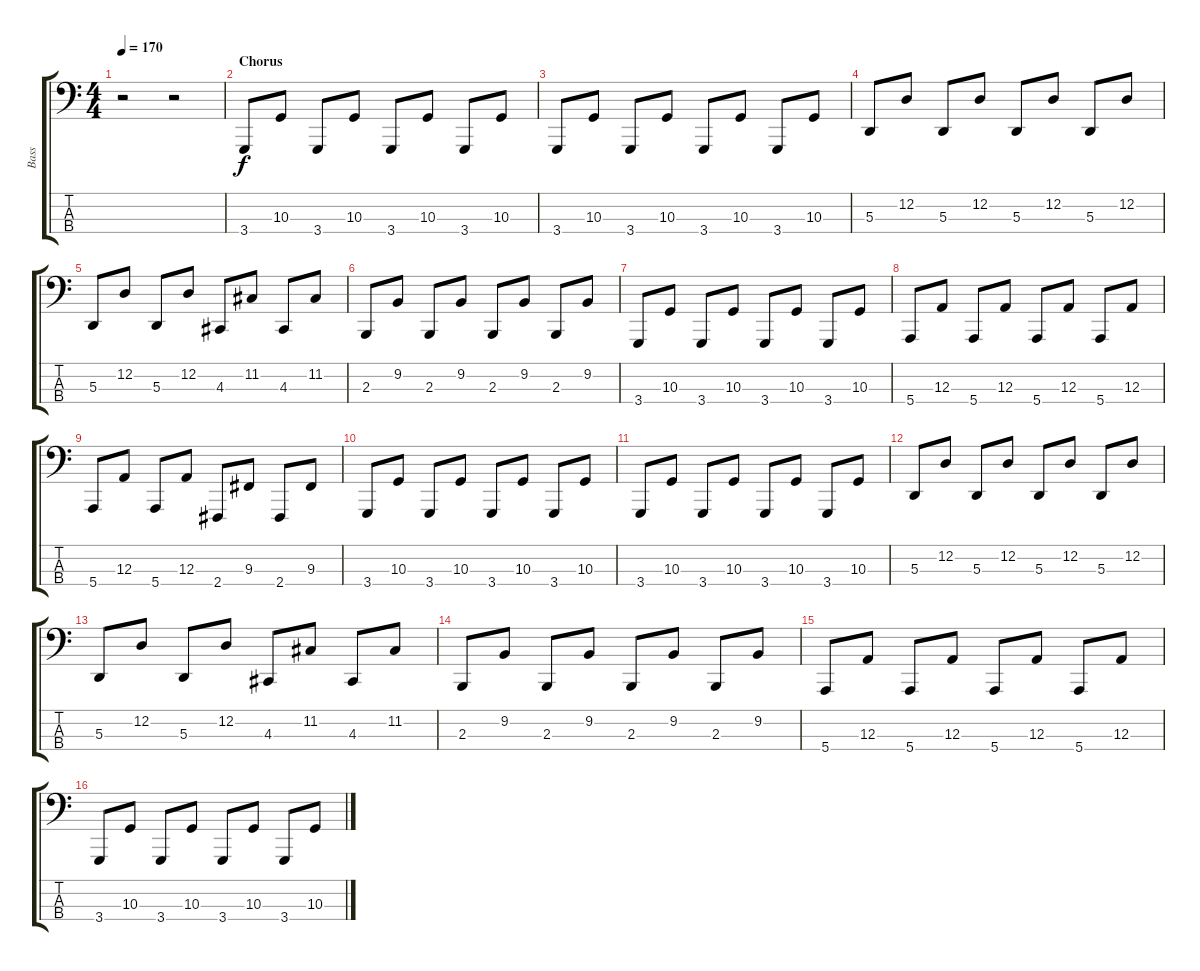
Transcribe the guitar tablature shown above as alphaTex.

\track ("Bass" "Bass") {instrument acousticgrandpiano}
\staff {score tabs}
\tuning (G2 D2 A1 E1) {hide}
\ts (4 4)
\tempo 170
\clef f4
\ks c
r.2{dy f} r.2 |
\section ("" "Chorus")
3.4.8 10.3.8 3.4.8 10.3.8 3.4.8 10.3.8 3.4.8 10.3.8 |
3.4.8 10.3.8 3.4.8 10.3.8 3.4.8 10.3.8 3.4.8 10.3.8 |
5.3.8 12.2.8 5.3.8 12.2.8 5.3.8 12.2.8 5.3.8 12.2.8 |
5.3.8 12.2.8 5.3.8 12.2.8 4.3.8 11.2.8 4.3.8 11.2.8 |
2.3.8 9.2.8 2.3.8 9.2.8 2.3.8 9.2.8 2.3.8 9.2.8 |
3.4.8 10.3.8 3.4.8 10.3.8 3.4.8 10.3.8 3.4.8 10.3.8 |
5.4.8 12.3.8 5.4.8 12.3.8 5.4.8 12.3.8 5.4.8 12.3.8 |
5.4.8 12.3.8 5.4.8 12.3.8 2.4.8 9.3.8 2.4.8 9.3.8 |
3.4.8 10.3.8 3.4.8 10.3.8 3.4.8 10.3.8 3.4.8 10.3.8 |
3.4.8 10.3.8 3.4.8 10.3.8 3.4.8 10.3.8 3.4.8 10.3.8 |
5.3.8 12.2.8 5.3.8 12.2.8 5.3.8 12.2.8 5.3.8 12.2.8 |
5.3.8 12.2.8 5.3.8 12.2.8 4.3.8 11.2.8 4.3.8 11.2.8 |
2.3.8 9.2.8 2.3.8 9.2.8 2.3.8 9.2.8 2.3.8 9.2.8 |
5.4.8 12.3.8 5.4.8 12.3.8 5.4.8 12.3.8 5.4.8 12.3.8 |
3.4.8 10.3.8 3.4.8 10.3.8 3.4.8 10.3.8 3.4.8 10.3.8
